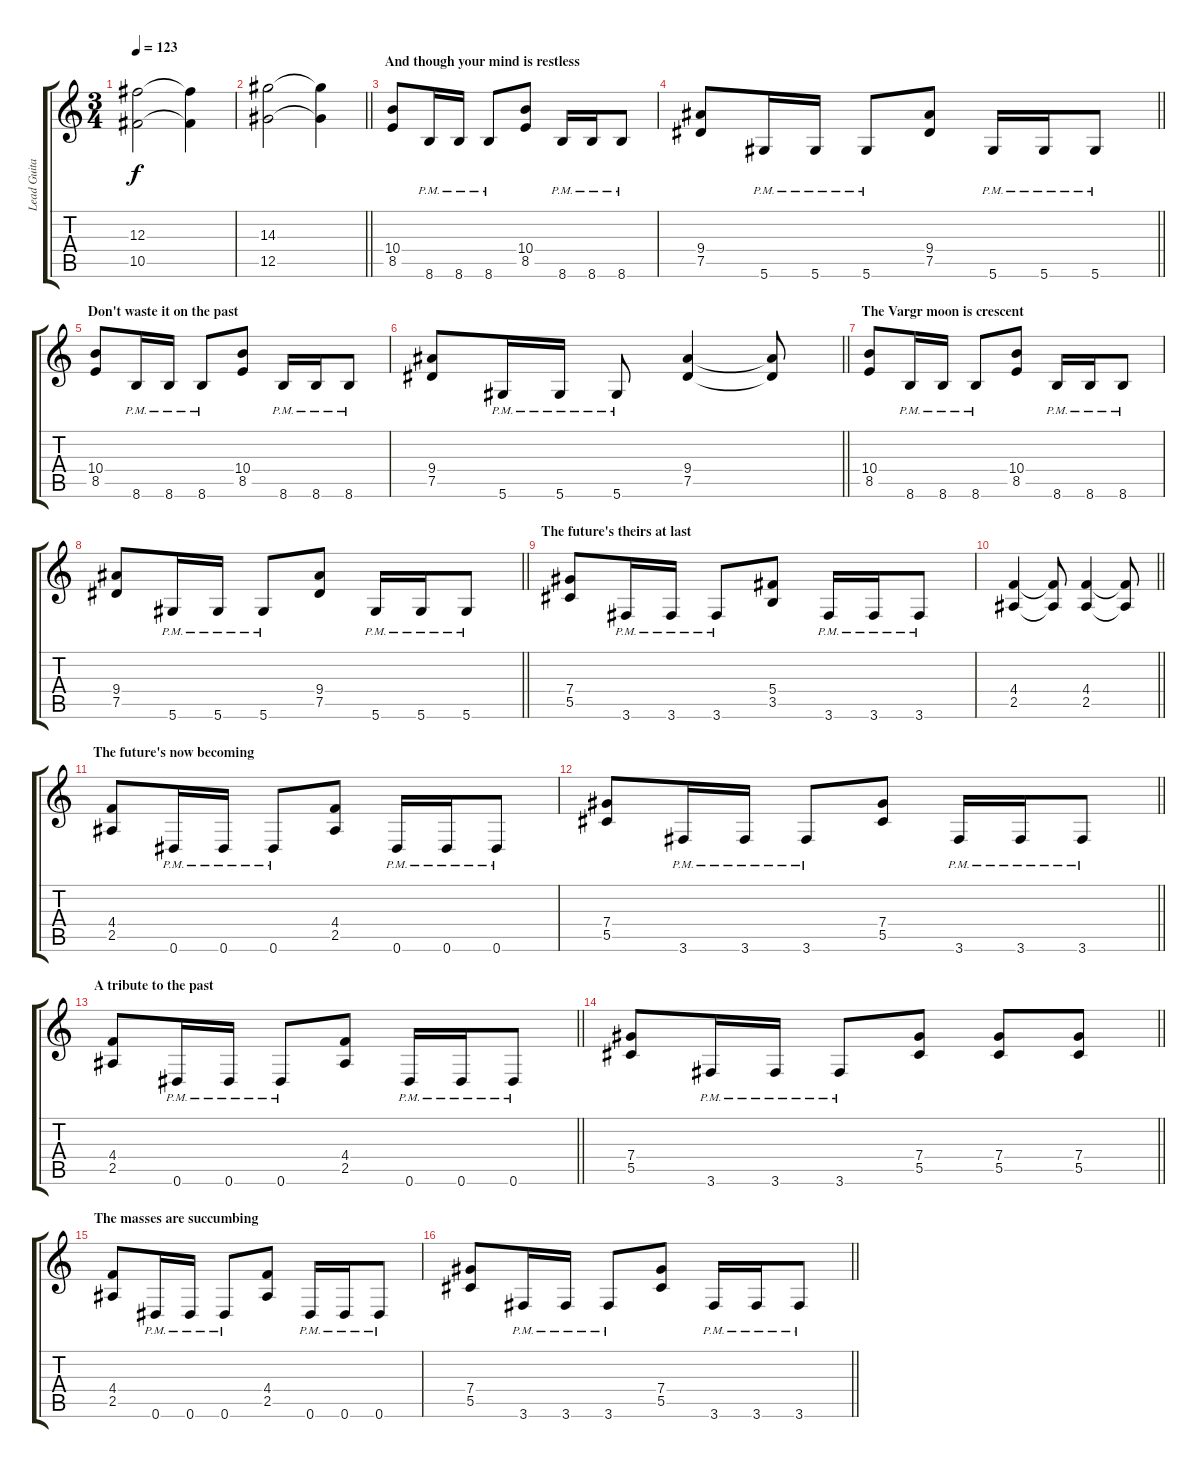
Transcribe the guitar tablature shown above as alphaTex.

\track ("Lead Guitar" "Lead Guita") {instrument overdrivenguitar}
\staff {score tabs}
\tuning (Eb4 Bb3 Gb3 Db3 Ab2 Eb2) {hide}
\ts (3 4)
\tempo 123
\clef g2
\ks c
(12.3 10.5).2{dy f} (12.3{t} 10.5{t}).4 |
\barLineRight lightlight
(14.3 12.5).2 (14.3{t} 12.5{t}).4 |
\section ("" "And though your mind is restless")
(10.4 8.5).8 8.6{pm}.16 8.6{pm}.16 8.6{pm}.8 (10.4 8.5).8 8.6{pm}.16 8.6{pm}.16 8.6{pm}.8 |
\barLineRight lightlight
(9.4 7.5).8 5.6{pm}.16 5.6{pm}.16 5.6{pm}.8 (9.4 7.5).8 5.6{pm}.16 5.6{pm}.16 5.6{pm}.8 |
\section ("" "Don't waste it on the past")
(10.4 8.5).8 8.6{pm}.16 8.6{pm}.16 8.6{pm}.8 (10.4 8.5).8 8.6{pm}.16 8.6{pm}.16 8.6{pm}.8 |
\barLineRight lightlight
(9.4 7.5).8 5.6{pm}.16 5.6{pm}.16 5.6{pm}.8 (9.4 7.5).4 (9.4{t} 7.5{t}).8 |
\section ("" "The Vargr moon is crescent")
(10.4 8.5).8 8.6{pm}.16 8.6{pm}.16 8.6{pm}.8 (10.4 8.5).8 8.6{pm}.16 8.6{pm}.16 8.6{pm}.8 |
\barLineRight lightlight
(9.4 7.5).8 5.6{pm}.16 5.6{pm}.16 5.6{pm}.8 (9.4 7.5).8 5.6{pm}.16 5.6{pm}.16 5.6{pm}.8 |
\section ("" "The future's theirs at last")
(7.4 5.5).8 3.6{pm}.16 3.6{pm}.16 3.6{pm}.8 (5.4 3.5).8 3.6{pm}.16 3.6{pm}.16 3.6{pm}.8 |
\barLineRight lightlight
(4.4 2.5).4 (4.4{t} 2.5{t}).8 (4.4 2.5).4 (4.4{t} 2.5{t}).8 |
\section ("" "The future's now becoming")
(4.4 2.5).8 0.6{pm}.16 0.6{pm}.16 0.6{pm}.8 (4.4 2.5).8 0.6{pm}.16 0.6{pm}.16 0.6{pm}.8 |
\barLineRight lightlight
(7.4 5.5).8 3.6{pm}.16 3.6{pm}.16 3.6{pm}.8 (7.4 5.5).8 3.6{pm}.16 3.6{pm}.16 3.6{pm}.8 |
\section ("" "A tribute to the past")
\barLineRight lightlight
(4.4 2.5).8 0.6{pm}.16 0.6{pm}.16 0.6{pm}.8 (4.4 2.5).8 0.6{pm}.16 0.6{pm}.16 0.6{pm}.8 |
\barLineRight lightlight
(7.4 5.5).8 3.6{pm}.16 3.6{pm}.16 3.6{pm}.8 (7.4 5.5).8 (7.4 5.5).8 (7.4 5.5).8 |
\section ("" "The masses are succumbing")
(4.4 2.5).8 0.6{pm}.16 0.6{pm}.16 0.6{pm}.8 (4.4 2.5).8 0.6{pm}.16 0.6{pm}.16 0.6{pm}.8 |
\barLineRight lightlight
(7.4 5.5).8 3.6{pm}.16 3.6{pm}.16 3.6{pm}.8 (7.4 5.5).8 3.6{pm}.16 3.6{pm}.16 3.6{pm}.8
